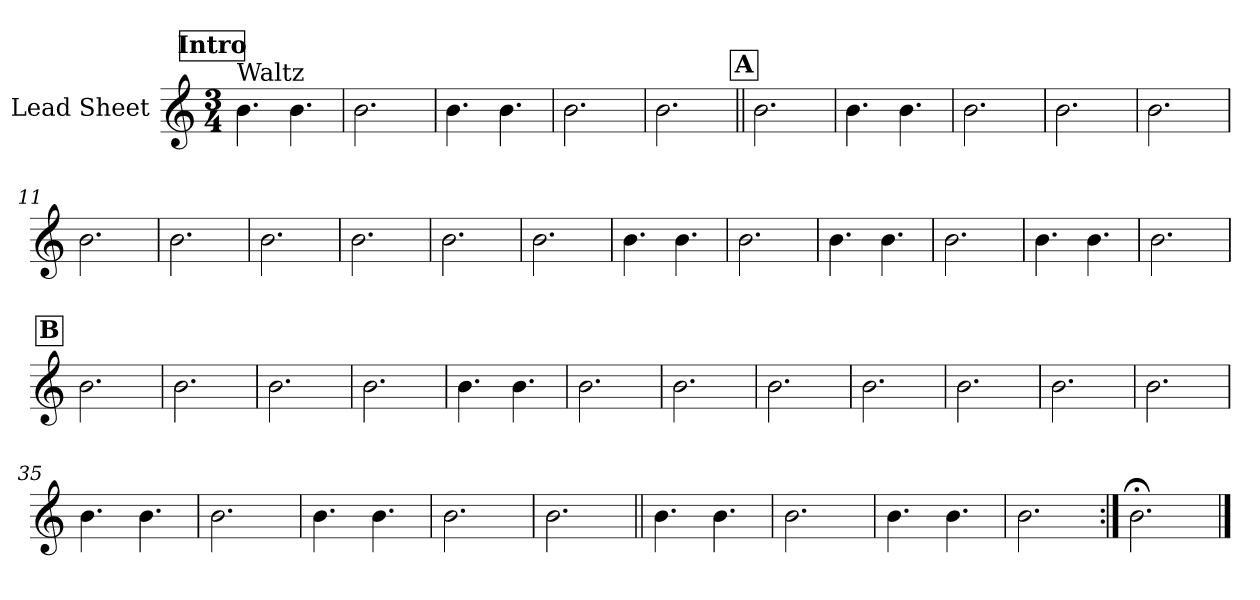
**kern
*part1
*staff1
*I"Lead Sheet
*clefG2
*k[]
*M3/4
!!LO:REH:place=s1:a:fs=14:t=Intro
=1
!LO:TX:a:t=Waltz
4.b\
4.b\
=2
2.b\
=3
4.b\
4.b\
=4
2.b\
=5
2.b\
!!LO:LB:g=z
!!LO:REH:place=s1:a:fs=14:t=A
=6||
2.b\
=7
4.b\
4.b\
=8
2.b\
=9
2.b\
!!LO:LB:g=z
=10
2.b\
=11
2.b\
=12
2.b\
=13
2.b\
!!LO:LB:g=z
=14
2.b\
=15
2.b\
=16
2.b\
=17
4.b\
4.b\
!!LO:LB:g=z
=18
2.b\
=19
4.b\
4.b\
=20
2.b\
=21
4.b\
4.b\
!!LO:LB:g=z
=22
2.b\
!!LO:REH:place=s1:a:fs=14:t=B
=23
2.b\
=24
2.b\
=25
2.b\
!!LO:LB:g=z
=26
2.b\
=27
4.b\
4.b\
=28
2.b\
=29
2.b\
!!LO:LB:g=z
=30
2.b\
=31
2.b\
=32
2.b\
=33
2.b\
!!LO:LB:g=z
=34
2.b\
=35
4.b\
4.b\
=36
2.b\
=37
4.b\
4.b\
!!LO:LB:g=z
=38
2.b\
=39
2.b\
!!LO:PB:g=z
=40||
4.b\
4.b\
=41
2.b\
=42
4.b\
4.b\
=43
2.b\
=44:|!
2.b;<\
==
*-
